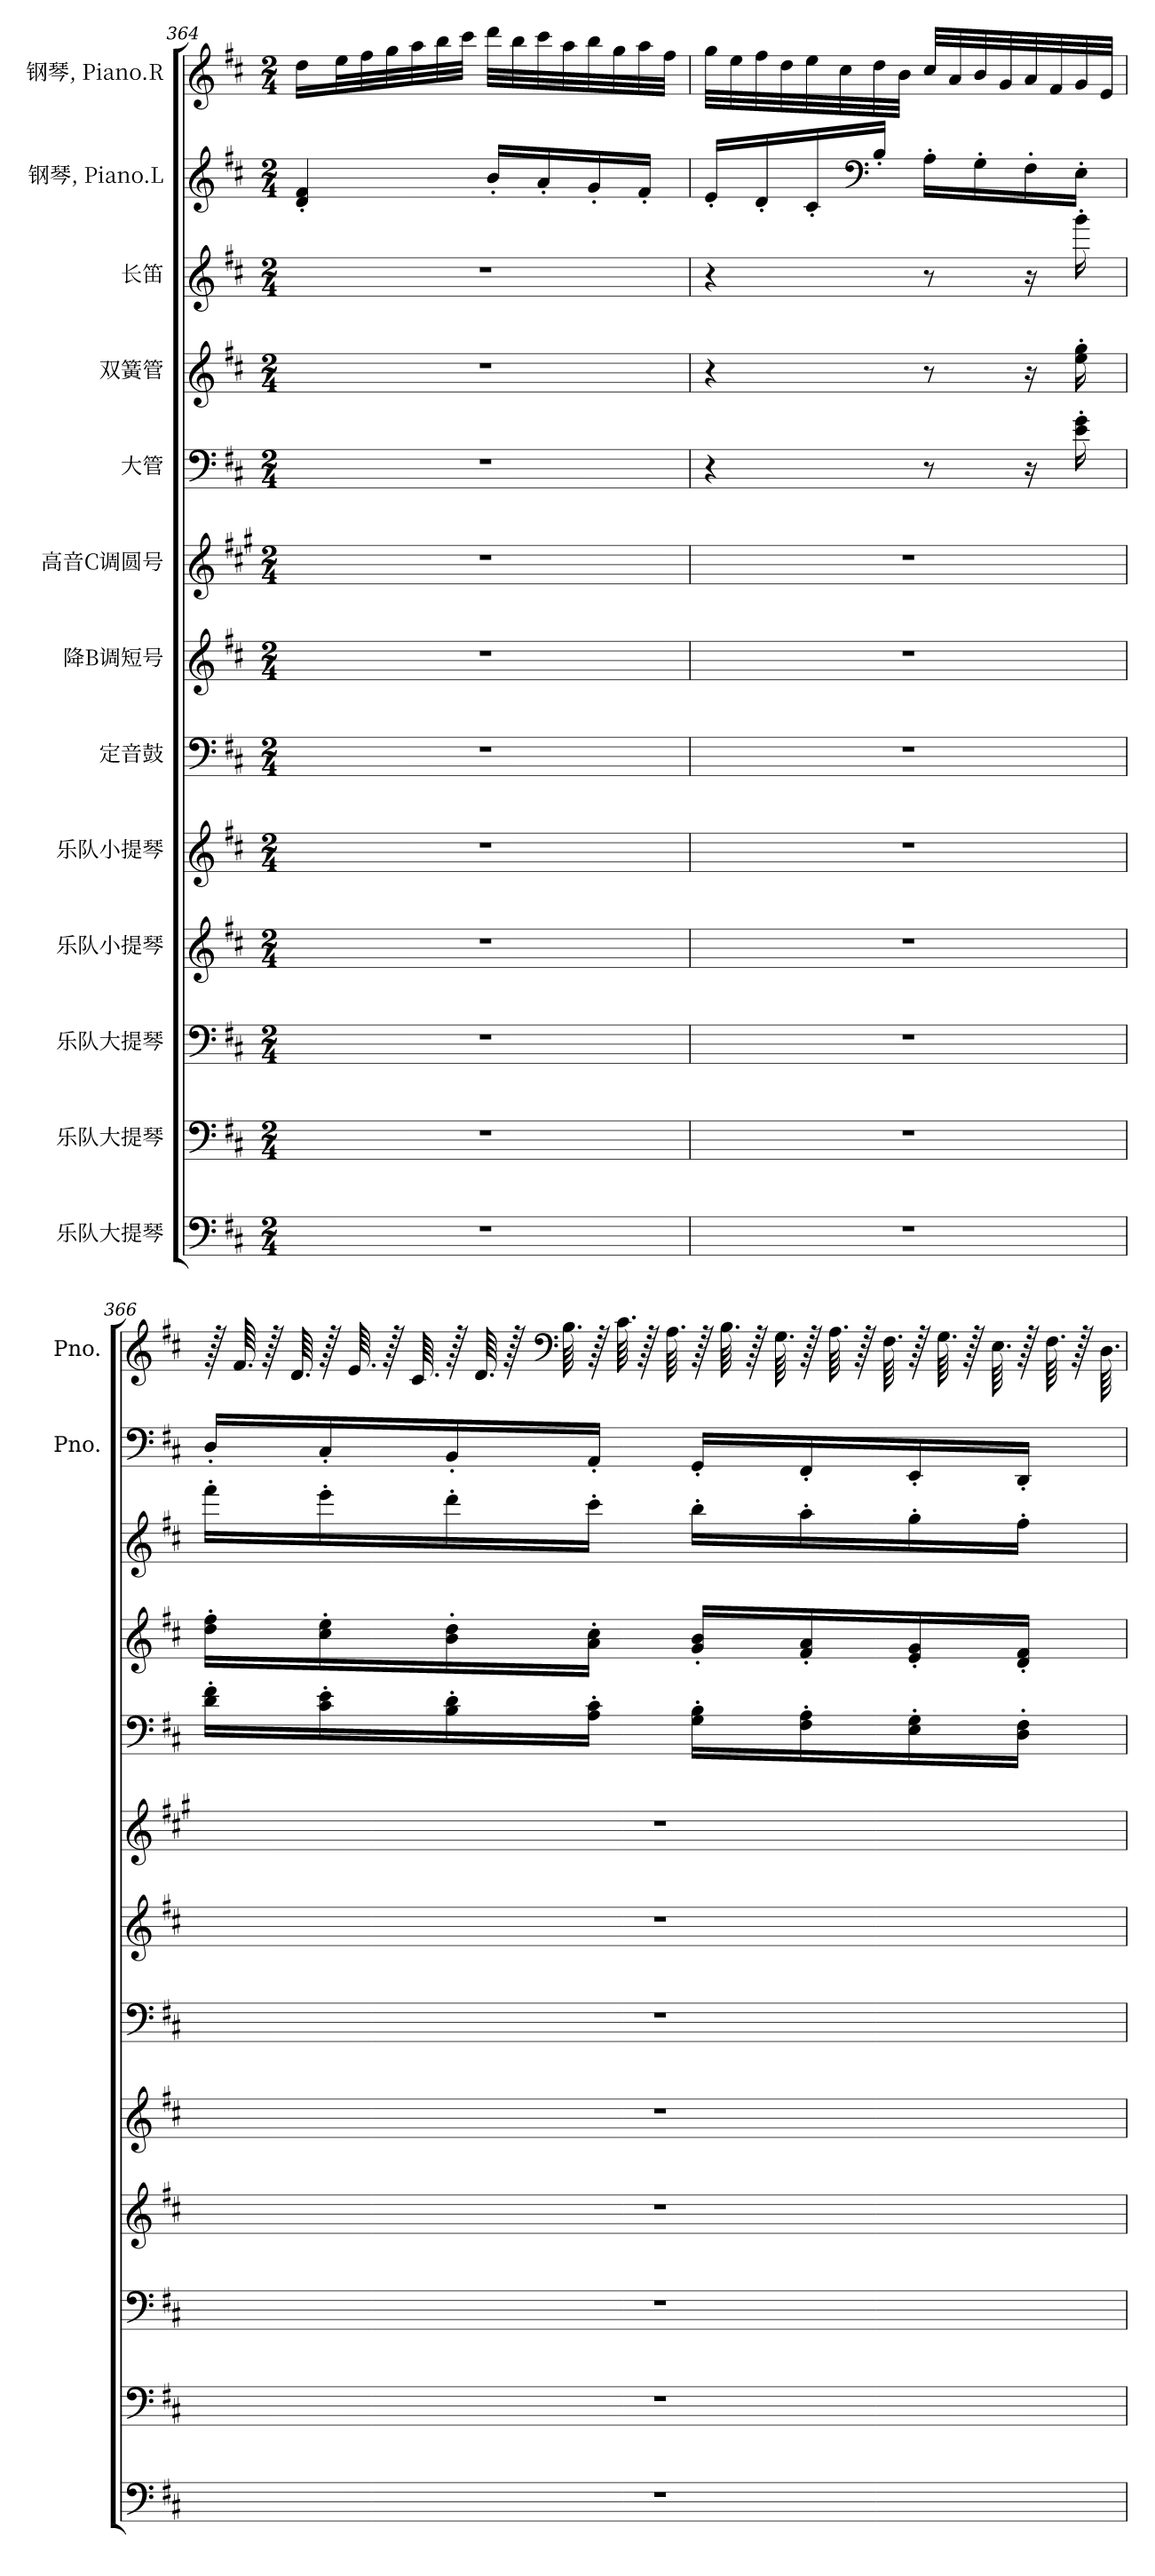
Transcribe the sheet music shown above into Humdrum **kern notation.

**kern	**kern	**kern	**kern	**kern	**kern	**kern	**kern	**kern	**kern	**kern	**kern	**kern
*part13	*part12	*part11	*part10	*part9	*part8	*part7	*part6	*part5	*part4	*part3	*part2	*part1
*staff13	*staff12	*staff11	*staff10	*staff9	*staff8	*staff7	*staff6	*staff5	*staff4	*staff3	*staff2	*staff1
*I"乐队大提琴	*I"乐队大提琴	*I"乐队大提琴	*I"乐队小提琴	*I"乐队小提琴	*I"定音鼓	*I"降B调短号	*I"高音C调圆号	*I"大管	*I"双簧管	*I"长笛	*I"钢琴, Piano.L	*I"钢琴, Piano.R
*	*	*	*	*	*	*	*	*	*	*	*I'Pno.	*I'Pno.
!!LO:PB:g=z
*clefF4	*clefF4	*clefF4	*clefG2	*clefG2	*clefF4	*clefG2	*clefG2	*clefF4	*clefG2	*clefG2	*clefG2	*clefG2
*	*	*	*	*	*	*ITrd1c2	*ITrd4c7	*	*	*	*	*
*k[f#c#]	*k[f#c#]	*k[f#c#]	*k[f#c#]	*k[f#c#]	*k[f#c#]	*k[]	*k[f#c#]	*k[f#c#]	*k[f#c#]	*k[f#c#]	*k[f#c#]	*k[f#c#]
*M2/4	*M2/4	*M2/4	*M2/4	*M2/4	*M2/4	*M2/4	*M2/4	*M2/4	*M2/4	*M2/4	*M2/4	*M2/4
=364	=364	=364	=364	=364	=364	=364	=364	=364	=364	=364	=364	=364
2r	2r	2r	2r	2r	2r	2r	2r	2r	2r	2r	4d/' 4f#/'	16dd\LL
.	.	.	.	.	.	.	.	.	.	.	.	32ee\L
.	.	.	.	.	.	.	.	.	.	.	.	32ff#\
.	.	.	.	.	.	.	.	.	.	.	.	32gg\
.	.	.	.	.	.	.	.	.	.	.	.	32aa\
.	.	.	.	.	.	.	.	.	.	.	.	32bb\
.	.	.	.	.	.	.	.	.	.	.	.	32ccc#\JJJ
.	.	.	.	.	.	.	.	.	.	.	16b'/LL	32ddd\LLL
.	.	.	.	.	.	.	.	.	.	.	.	32bb\
.	.	.	.	.	.	.	.	.	.	.	16a'/	32ccc#\
.	.	.	.	.	.	.	.	.	.	.	.	32aa\
.	.	.	.	.	.	.	.	.	.	.	16g'/	32bb\
.	.	.	.	.	.	.	.	.	.	.	.	32gg\
.	.	.	.	.	.	.	.	.	.	.	16f#'/JJ	32aa\
.	.	.	.	.	.	.	.	.	.	.	.	32ff#\JJJ
=365	=365	=365	=365	=365	=365	=365	=365	=365	=365	=365	=365	=365
2r	2r	2r	2r	2r	2r	2r	2r	4r	4r	4r	16e'/LL	32gg\LLL
.	.	.	.	.	.	.	.	.	.	.	.	32ee\
.	.	.	.	.	.	.	.	.	.	.	16d'/	32ff#\
.	.	.	.	.	.	.	.	.	.	.	.	32dd\
.	.	.	.	.	.	.	.	.	.	.	16c#'/	32ee\
.	.	.	.	.	.	.	.	.	.	.	.	32cc#\
*	*	*	*	*	*	*	*	*	*	*	*clefF4	*
.	.	.	.	.	.	.	.	.	.	.	16B'/JJ	32dd\
.	.	.	.	.	.	.	.	.	.	.	.	32b\JJJ
.	.	.	.	.	.	.	.	8r	8r	8r	16A'\LL	32cc#/LLL
.	.	.	.	.	.	.	.	.	.	.	.	32a/
.	.	.	.	.	.	.	.	.	.	.	16G'\	32b/
.	.	.	.	.	.	.	.	.	.	.	.	32g/
.	.	.	.	.	.	.	.	16r	16r	16r	16F#'\	32a/
.	.	.	.	.	.	.	.	.	.	.	.	32f#/
.	.	.	.	.	.	.	.	16e\' 16g\'	16ee\' 16gg\'	16ggg'\	16E'\JJ	32g/
.	.	.	.	.	.	.	.	.	.	.	.	32e/JJJ
!!LO:PB:g=z
=366	=366	=366	=366	=366	=366	=366	=366	=366	=366	=366	=366	=366
2r	2r	2r	2r	2r	2r	2r	2r	16d\' 16f#\'LL	16dd\' 16ff#\'LL	16fff#'\LL	16D'/LL	128r
.	.	.	.	.	.	.	.	.	.	.	.	64.f#/
.	.	.	.	.	.	.	.	.	.	.	.	128r
.	.	.	.	.	.	.	.	.	.	.	.	64.d/
.	.	.	.	.	.	.	.	16c#\' 16e\'	16cc#\' 16ee\'	16eee'\	16C#'/	128r
.	.	.	.	.	.	.	.	.	.	.	.	64.e/
.	.	.	.	.	.	.	.	.	.	.	.	128r
.	.	.	.	.	.	.	.	.	.	.	.	64.c#/
.	.	.	.	.	.	.	.	16B\' 16d\'	16b\' 16dd\'	16ddd'\	16BB'/	128r
.	.	.	.	.	.	.	.	.	.	.	.	64.d/
.	.	.	.	.	.	.	.	.	.	.	.	128r
*	*	*	*	*	*	*	*	*	*	*	*	*clefF4
.	.	.	.	.	.	.	.	.	.	.	.	64.B\
.	.	.	.	.	.	.	.	16A\' 16c#\'JJ	16a\' 16cc#\'JJ	16ccc#'\JJ	16AA'/JJ	128r
.	.	.	.	.	.	.	.	.	.	.	.	64.c#\
.	.	.	.	.	.	.	.	.	.	.	.	128r
.	.	.	.	.	.	.	.	.	.	.	.	64.A\
.	.	.	.	.	.	.	.	16G\' 16B\'LL	16g/' 16b/'LL	16bb'\LL	16GG'/LL	128r
.	.	.	.	.	.	.	.	.	.	.	.	64.B\
.	.	.	.	.	.	.	.	.	.	.	.	128r
.	.	.	.	.	.	.	.	.	.	.	.	64.G\
.	.	.	.	.	.	.	.	16F#\' 16A\'	16f#/' 16a/'	16aa'\	16FF#'/	128r
.	.	.	.	.	.	.	.	.	.	.	.	64.A\
.	.	.	.	.	.	.	.	.	.	.	.	128r
.	.	.	.	.	.	.	.	.	.	.	.	64.F#\
.	.	.	.	.	.	.	.	16E\' 16G\'	16e/' 16g/'	16gg'\	16EE'/	128r
.	.	.	.	.	.	.	.	.	.	.	.	64.G\
.	.	.	.	.	.	.	.	.	.	.	.	128r
.	.	.	.	.	.	.	.	.	.	.	.	64.E\
.	.	.	.	.	.	.	.	16D\' 16F#\'JJ	16d/' 16f#/'JJ	16ff#'\JJ	16DD'/JJ	128r
.	.	.	.	.	.	.	.	.	.	.	.	64.F#\
.	.	.	.	.	.	.	.	.	.	.	.	128r
.	.	.	.	.	.	.	.	.	.	.	.	64.D\
=	=	=	=	=	=	=	=	=	=	=	=	=
*-	*-	*-	*-	*-	*-	*-	*-	*-	*-	*-	*-	*-
